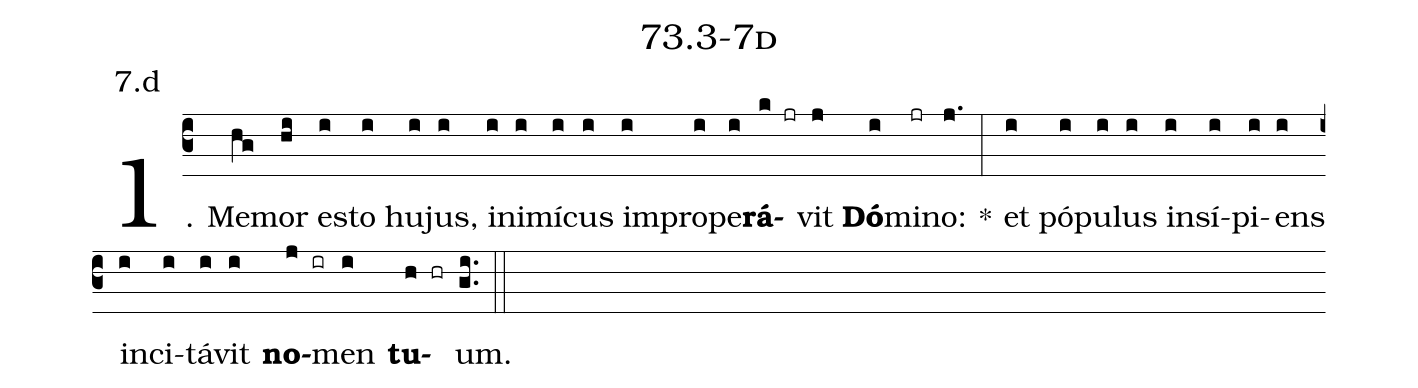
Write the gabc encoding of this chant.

name: 73.3-7d;
annotation: 7.d;
%%
(c3)1. Me(hg)mor(hi) es(i)to(i) hu(i)jus,(i) in(i)i(i)mí(i)cus(i) im(i)pro(i)pe(i)<b>rá</b>(k jr)vit(j) <b>Dó</b>(i)mi(jr)no:(j.) *(:) et(i) pó(i)pu(i)lus(i) in(i)sí(i)pi(i)ens(i) in(i)ci(i)tá(i)vit(i) <b>no</b>(j ir)men(i) <b>tu</b>(h hr)um.(gi..) (::)


%E(i) u(i) o(j) u(i) a(h) e.(gi..) (::)
